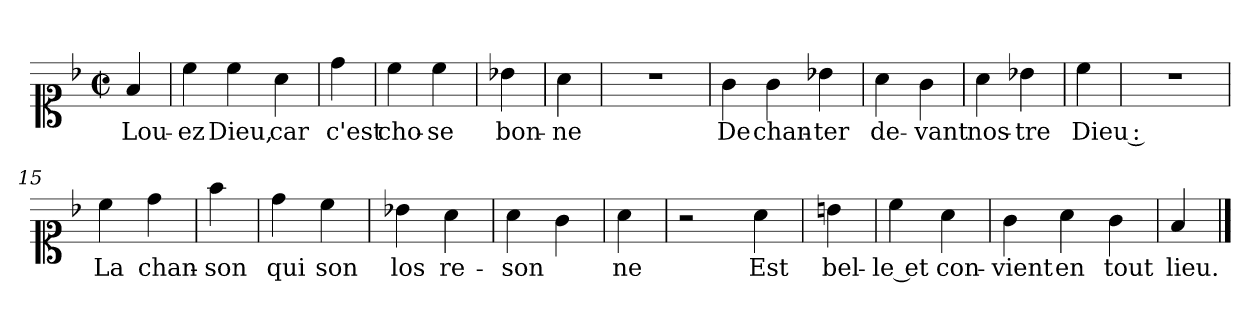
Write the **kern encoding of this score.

**kern	**text
*part1	*part1
*staff1	*staff1
*clefC1	*
*k[b-]	*
*F:	*
*M2/2	*
*met(c|)	*
=1	=1
4f	Lou-
=2	=2
4cc	-ez
4cc	Dieu,
4a	car
=4	=4
4dd	c'est
=5	=5
4cc	cho-
4cc	-se
=6	=6
4b-X	bon-
=7	=7
4a	-ne
=8	=8
1r	.
=9	=9
4g	De
4g	chan-
4b-X	-ter
=11	=11
4a	de-
4g	-vant
=12	=12
4a	nos-
4b-X	-tre
=13	=13
4cc	Dieu :
=14	=14
1r	.
=15	=15
4cc	La
4dd	chan-
=16	=16
4ff	-son
=17	=17
4dd	qui
4cc	son
=18	=18
4b-X	los
4a	re-
=19	=19
4a	-son-
4g	--
=20	=20
4a	-ne
=21	=21
2r	.
4a	Est
=22	=22
4b	bel-
=23	=23
4cc	-le et
4a	con-
=24	=24
4g	-vient
4a	en
4g	tout
=26	=26
4f	lieu.
==	==
*-	*-
